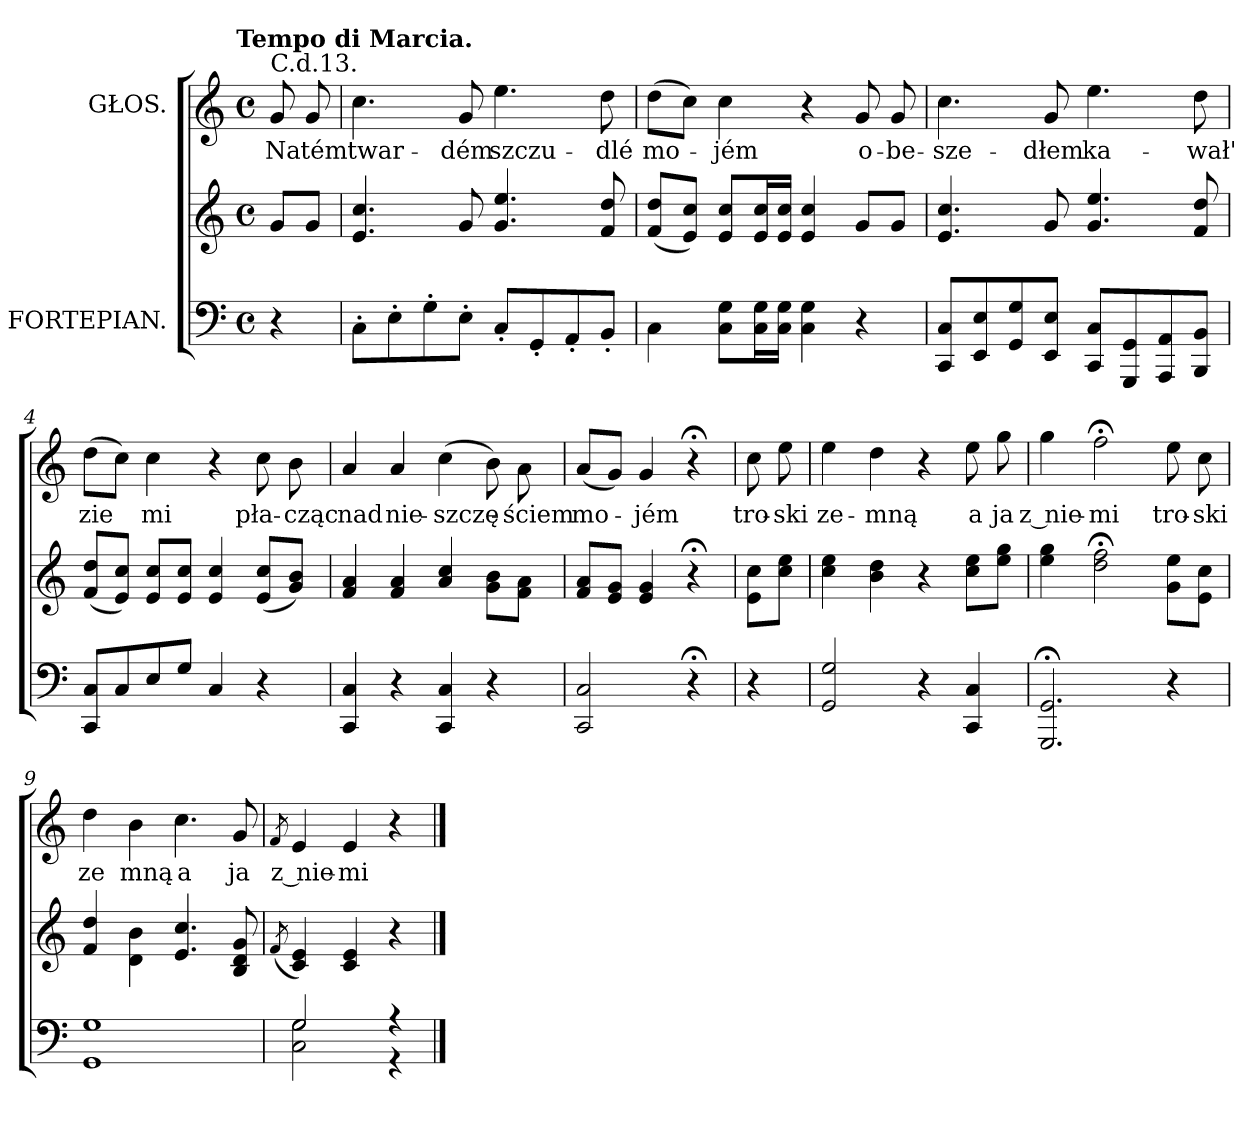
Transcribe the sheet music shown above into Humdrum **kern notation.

**kern	**kern	**kern	**text
*part2	*part2	*part1	*part1
*staff3	*staff2	*staff1	*staff1
*I"FORTEPIAN.	*	*I"GŁOS.	*
*clefF4	*clefG2	*clefG2	*
*k[]	*k[]	*k[]	*
*C:	*C:	*C:	*
!!LO:TX:omd:t=Tempo di Marcia.
*M4/4	*M4/4	*M4/4	*
*met(c)	*met(c)	*met(c)	*
=	=	=	=
!	!	!LO:TX:a:t=C.d.13.	!
4r	8g/L	8g/	Na
.	8g/J	8g/	tém
=1	=1	=1	=1
8C'/L	4.e/ 4.cc/	4.cc\	twar-
8E'\	.	.	.
8G'\	.	.	.
8E'\J	8g/	8g/	-dém
8C'/L	4.g/ 4.ee/	4.ee\	szczu-
8GG'/	.	.	.
8AA'/	.	.	.
8BB'/J	8f/ 8dd/	8dd\	-dlé
=2	=2	=2	=2
4C\	(8f/ 8dd/L	(8dd\L	mo-
.	8e/ 8cc/J)	8cc\J)	.
8C\ 8G\L	8e/ 8cc/L	4cc\	-jém
16C\ 16G\L	16e/ 16cc/L	.	.
16C\ 16G\JJ	16e/ 16cc/JJ	.	.
4C\ 4G\	4e/ 4cc/	4r	.
4r	8g/L	8g/	o-
.	8g/J	8g/	-be-
=3	=3	=3	=3
8CC/ 8C/L	4.e/ 4.cc/	4.cc\	-sze-
8EE/ 8E/	.	.	.
8GG/ 8G/	.	.	.
8EE/ 8E/J	8g/	8g/	-dłem
8CC/ 8C/L	4.g/ 4.ee/	4.ee\	ka-
8GGG/ 8GG/	.	.	.
8AAA/ 8AA/	.	.	.
8BBB/ 8BB/J	8f/ 8dd/	8dd\	-wał'
=4	=4	=4	=4
8CC/ 8C/L	(8f/ 8dd/L	(8dd\L	zie
8C/	8e/ 8cc/J)	8cc\J)	.
8E\	8e/ 8cc/L	4cc\	mi
8G\J	8e/ 8cc/J	.	.
4C/	4e/ 4cc/	4r	.
4r	(8e/ 8cc/L	8cc\	pła-
.	8g/ 8b/J)	8b\	-cząc
=5	=5	=5	=5
4CC/ 4C/	4f/ 4a/	4a/	nad
4r	4f/ 4a/	4a/	nie-
4CC/ 4C/	4a/ 4cc/	(4cc\	-szczę-
4r	8g\ 8b\L	8b\)	.
.	8f\ 8a\J	8a\	-ściem
=6	=6	=6	=6
2CC/ 2C/	8f/ 8a/L	(8a/L	mo-
.	8e/ 8g/J	8g/J)	.
.	4e/ 4g/	4g/	-jém
4r;<	4r;<	4r;<	.
=	=	=	=
4r	8e\ 8cc\L	8cc\	tro-
.	8cc\ 8ee\J	8ee\	-ski
=7	=7	=7	=7
2GG/ 2G/	4cc\ 4ee\	4ee\	ze-
.	4b\ 4dd\	4dd\	-mną
4r	4r	4r	.
4CC/ 4C/	8cc\ 8ee\L	8ee\	a
.	8ee\ 8gg\J	8gg\	ja
=8	=8	=8	=8
2.GGG;</ 2.GG;</	4ee\ 4gg\	4gg\	z nie-
.	2dd;<\ 2ff;<\	2ff;<\	-mi
4r	8g\ 8ee\L	8ee\	tro-
.	8e\ 8cc\J	8cc\	-ski
=9	=9	=9	=9
1GG/ 1G/	4f/ 4dd/	4dd\	ze
.	4d\ 4b\	4b\	mną
.	4.e/ 4.cc/	4.cc\	a
.	8B/ 8d/ 8g/	8g/	ja
=10	=10	=10	=10
.	(<8qf/	8qf/	.
*^	*	*	*
2C\ 2G\	2G/	4c/ 4e/)	4e/	z nie-
.	.	4c/ 4e/	4e/	-mi
4r	4r	4r	4r	.
*v	*v	*	*	*
==	==	==	==
*-	*-	*-	*-
